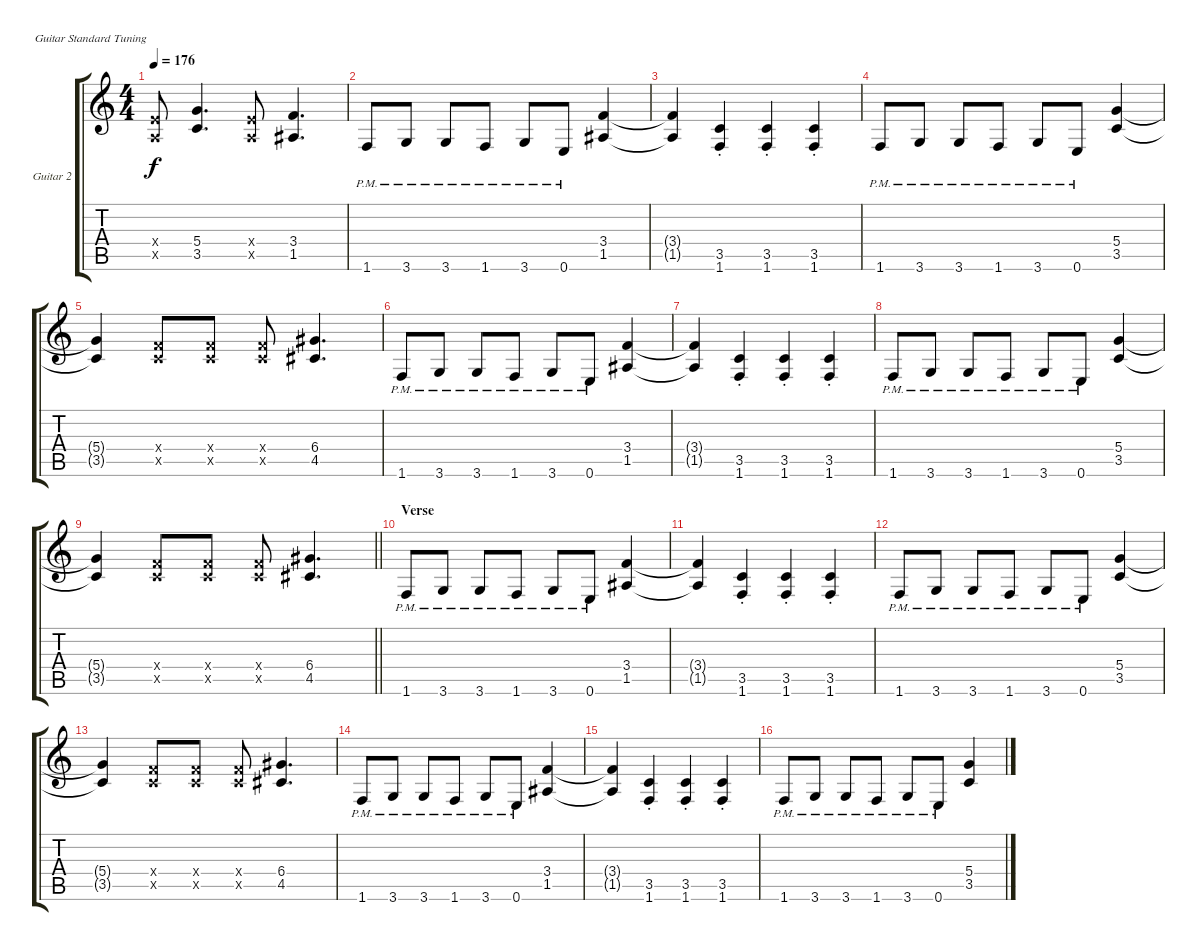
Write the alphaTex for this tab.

\bracketExtendMode groupsimilarinstruments
\firstSystemTrackNameOrientation horizontal
\otherSystemsTrackNameOrientation horizontal
\track ("Guitar 2" "Guitar 2") {instrument distortionguitar}
\staff {score tabs}
\tuning (E4 B3 G3 D3 A2 E2)
\ts (4 4)
\tempo 176
\clef g2
\scale
0.333333
\ks c
(0.5{x} 2.4{x}).8{dy f} (5.4 3.5).4{d} (0.5{x} 2.4{x}).8 (3.4 1.5).4{d} |
\scale
0.333333 1.6{pm}.8 3.6{pm}.8 3.6{pm}.8 1.6{pm}.8 3.6{pm}.8 0.6{pm}.8 (3.4 1.5).4 |
\scale
0.333333 (3.4{t} 1.5{t}).4 (3.5{st} 1.6{st}).4 (3.5{st} 1.6{st}).4 (3.5{st} 1.6{st}).4 |
\scale
0.333333 1.6{pm}.8 3.6{pm}.8 3.6{pm}.8 1.6{pm}.8 3.6{pm}.8 0.6{pm}.8 (5.4 3.5).4 |
\scale
0.333333 (5.4{t} 3.5{t}).4 (3.4{x} 3.5{x}).8 (3.4{x} 3.5{x}).8 (3.4{x} 3.5{x}).8 (6.4 4.5).4{d} |
\scale
0.333333 1.6{pm}.8 3.6{pm}.8 3.6{pm}.8 1.6{pm}.8 3.6{pm}.8 0.6{pm}.8 (3.4 1.5).4 |
\scale
0.333333 (3.4{t} 1.5{t}).4 (3.5{st} 1.6{st}).4 (3.5{st} 1.6{st}).4 (3.5{st} 1.6{st}).4 |
\scale
0.333333 1.6{pm}.8 3.6{pm}.8 3.6{pm}.8 1.6{pm}.8 3.6{pm}.8 0.6{pm}.8 (5.4 3.5).4 |
\scale
0.333333
\barLineRight lightlight
(5.4{t} 3.5{t}).4 (3.4{x} 3.5{x}).8 (3.4{x} 3.5{x}).8 (3.4{x} 3.5{x}).8 (6.4 4.5).4{d} |
\section ("" "Verse")
\scale
0.333333 1.6{pm}.8 3.6{pm}.8 3.6{pm}.8 1.6{pm}.8 3.6{pm}.8 0.6{pm}.8 (3.4 1.5).4 |
\scale
0.333333 (3.4{t} 1.5{t}).4 (3.5{st} 1.6{st}).4 (3.5{st} 1.6{st}).4 (3.5{st} 1.6{st}).4 |
\scale
0.333333 1.6{pm}.8 3.6{pm}.8 3.6{pm}.8 1.6{pm}.8 3.6{pm}.8 0.6{pm}.8 (5.4 3.5).4 |
\scale
0.333333 (5.4{t} 3.5{t}).4 (3.4{x} 3.5{x}).8 (3.4{x} 3.5{x}).8 (3.4{x} 3.5{x}).8 (6.4 4.5).4{d} |
\scale
0.333333 1.6{pm}.8 3.6{pm}.8 3.6{pm}.8 1.6{pm}.8 3.6{pm}.8 0.6{pm}.8 (3.4 1.5).4 |
\scale
0.333333 (3.4{t} 1.5{t}).4 (3.5{st} 1.6{st}).4 (3.5{st} 1.6{st}).4 (3.5{st} 1.6{st}).4 |
\scale
0.333333 1.6{pm}.8 3.6{pm}.8 3.6{pm}.8 1.6{pm}.8 3.6{pm}.8 0.6{pm}.8 (5.4 3.5).4
